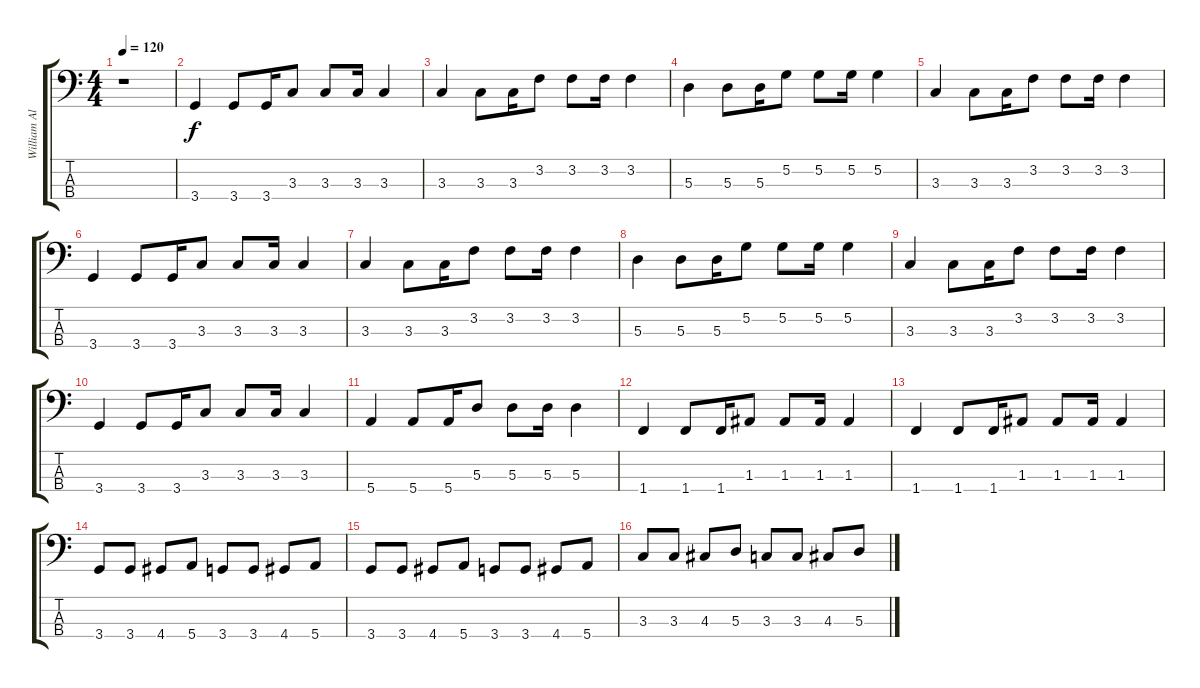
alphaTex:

\track ("William Allen" "William Al") {instrument electricbasspick}
\staff {score tabs}
\tuning (G2 D2 A1 E1) {hide}
\ts (4 4)
\tempo 120
\clef f4
\ks c
r.1{dy f} |
3.4.4 3.4.8 3.4.16 3.3.8 3.3.8 3.3.16 3.3.4 |
3.3.4 3.3.8 3.3.16 3.2.8 3.2.8 3.2.16 3.2.4 |
5.3.4 5.3.8 5.3.16 5.2.8 5.2.8 5.2.16 5.2.4 |
3.3.4 3.3.8 3.3.16 3.2.8 3.2.8 3.2.16 3.2.4 |
3.4.4 3.4.8 3.4.16 3.3.8 3.3.8 3.3.16 3.3.4 |
3.3.4 3.3.8 3.3.16 3.2.8 3.2.8 3.2.16 3.2.4 |
5.3.4 5.3.8 5.3.16 5.2.8 5.2.8 5.2.16 5.2.4 |
3.3.4 3.3.8 3.3.16 3.2.8 3.2.8 3.2.16 3.2.4 |
3.4.4 3.4.8 3.4.16 3.3.8 3.3.8 3.3.16 3.3.4 |
5.4.4 5.4.8 5.4.16 5.3.8 5.3.8 5.3.16 5.3.4 |
1.4.4 1.4.8 1.4.16 1.3.8 1.3.8 1.3.16 1.3.4 |
1.4.4 1.4.8 1.4.16 1.3.8 1.3.8 1.3.16 1.3.4 |
3.4.8 3.4.8 4.4.8 5.4.8 3.4.8 3.4.8 4.4.8 5.4.8 |
3.4.8 3.4.8 4.4.8 5.4.8 3.4.8 3.4.8 4.4.8 5.4.8 |
3.3.8 3.3.8 4.3.8 5.3.8 3.3.8 3.3.8 4.3.8 5.3.8
